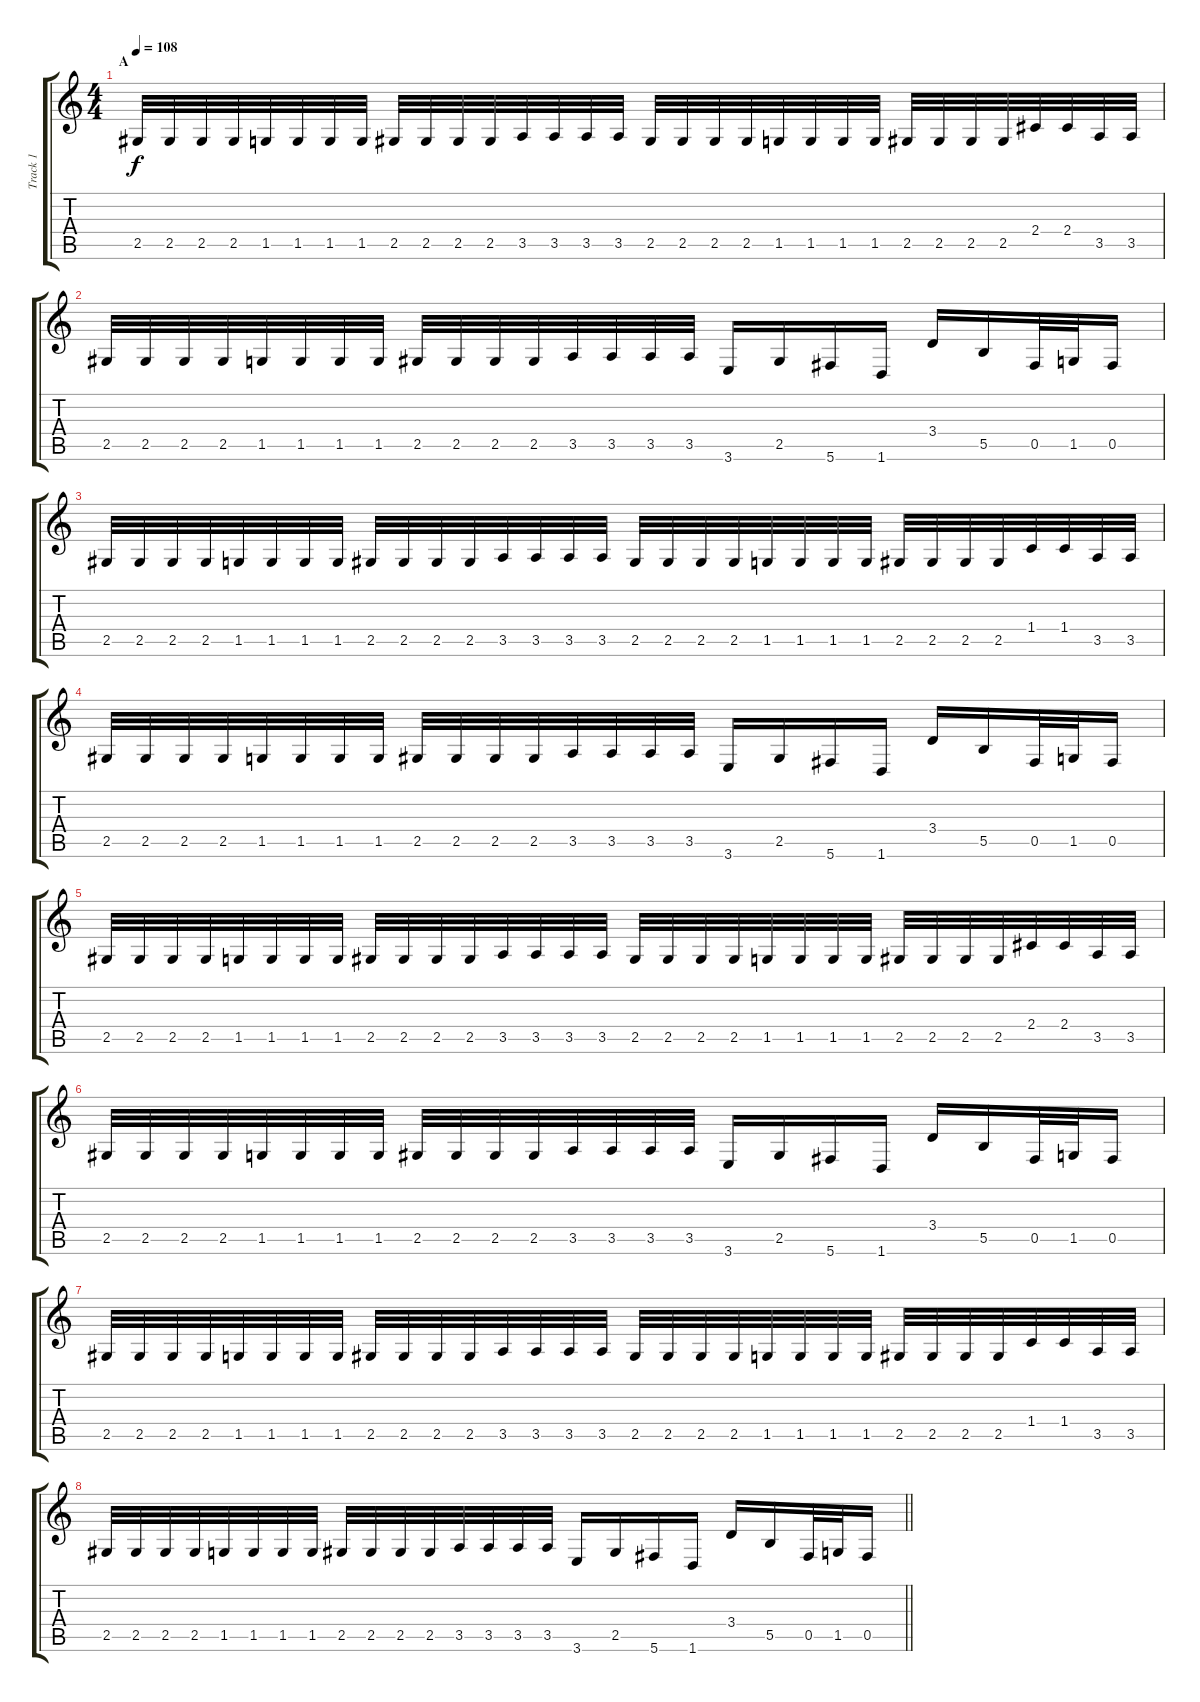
\track ("Track 1" "Track 1") {instrument overdrivenguitar}
\staff {score tabs}
\tuning (Db4 Ab3 E3 B2 Gb2 Db2) {hide}
\ts (4 4)
\section ("" "A")
\tempo 108
\clef g2
\ks c
2.5.32{dy f instrument overdrivenguitar} 2.5.32 2.5.32 2.5.32 1.5.32 1.5.32 1.5.32 1.5.32 2.5.32 2.5.32 2.5.32 2.5.32 3.5.32 3.5.32 3.5.32 3.5.32 2.5.32 2.5.32 2.5.32 2.5.32 1.5.32 1.5.32 1.5.32 1.5.32 2.5.32 2.5.32 2.5.32 2.5.32 2.4.32 2.4.32 3.5.32 3.5.32 |
2.5.32 2.5.32 2.5.32 2.5.32 1.5.32 1.5.32 1.5.32 1.5.32 2.5.32 2.5.32 2.5.32 2.5.32 3.5.32 3.5.32 3.5.32 3.5.32 3.6.16 2.5.16 5.6.16 1.6.16 3.4.16 5.5.16 0.5.32 1.5.32 0.5.16 |
2.5.32 2.5.32 2.5.32 2.5.32 1.5.32 1.5.32 1.5.32 1.5.32 2.5.32 2.5.32 2.5.32 2.5.32 3.5.32 3.5.32 3.5.32 3.5.32 2.5.32 2.5.32 2.5.32 2.5.32 1.5.32 1.5.32 1.5.32 1.5.32 2.5.32 2.5.32 2.5.32 2.5.32 1.4.32 1.4.32 3.5.32 3.5.32 |
2.5.32 2.5.32 2.5.32 2.5.32 1.5.32 1.5.32 1.5.32 1.5.32 2.5.32 2.5.32 2.5.32 2.5.32 3.5.32 3.5.32 3.5.32 3.5.32 3.6.16 2.5.16 5.6.16 1.6.16 3.4.16 5.5.16 0.5.32 1.5.32 0.5.16 |
2.5.32 2.5.32 2.5.32 2.5.32 1.5.32 1.5.32 1.5.32 1.5.32 2.5.32 2.5.32 2.5.32 2.5.32 3.5.32 3.5.32 3.5.32 3.5.32 2.5.32 2.5.32 2.5.32 2.5.32 1.5.32 1.5.32 1.5.32 1.5.32 2.5.32 2.5.32 2.5.32 2.5.32 2.4.32 2.4.32 3.5.32 3.5.32 |
2.5.32 2.5.32 2.5.32 2.5.32 1.5.32 1.5.32 1.5.32 1.5.32 2.5.32 2.5.32 2.5.32 2.5.32 3.5.32 3.5.32 3.5.32 3.5.32 3.6.16 2.5.16 5.6.16 1.6.16 3.4.16 5.5.16 0.5.32 1.5.32 0.5.16 |
2.5.32 2.5.32 2.5.32 2.5.32 1.5.32 1.5.32 1.5.32 1.5.32 2.5.32 2.5.32 2.5.32 2.5.32 3.5.32 3.5.32 3.5.32 3.5.32 2.5.32 2.5.32 2.5.32 2.5.32 1.5.32 1.5.32 1.5.32 1.5.32 2.5.32 2.5.32 2.5.32 2.5.32 1.4.32 1.4.32 3.5.32 3.5.32 |
\barLineRight lightlight
2.5.32 2.5.32 2.5.32 2.5.32 1.5.32 1.5.32 1.5.32 1.5.32 2.5.32 2.5.32 2.5.32 2.5.32 3.5.32 3.5.32 3.5.32 3.5.32 3.6.16 2.5.16 5.6.16 1.6.16 3.4.16 5.5.16 0.5.32 1.5.32 0.5.16
